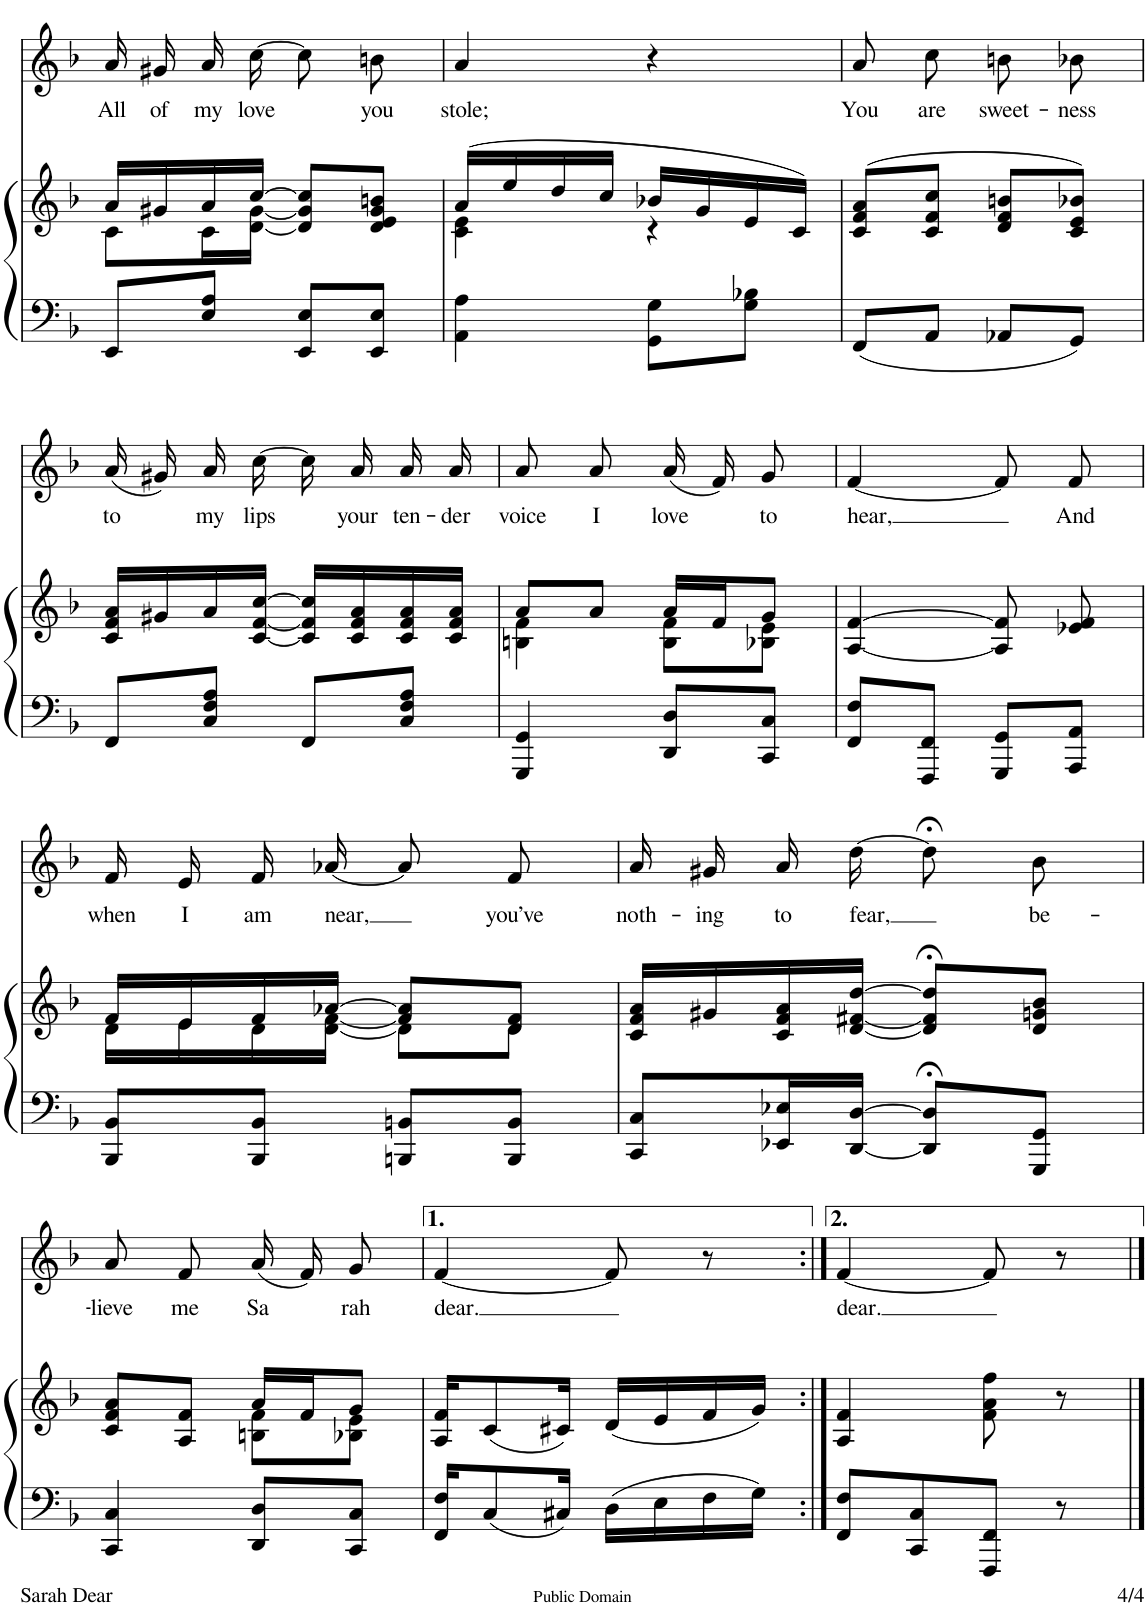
**kern	**kern	**kern	**text	**text
*part2	*part2	*part1	*part1	*part1
*staff3	*staff2	*staff1	*staff1	*staff1
*I"Piano	*	*I"Voice	*	*
*I'Pno	*	*	*	*
!!LO:PB:g=z
*clefF4	*clefG2	*clefG2	*	*
*k[b-]	*k[b-]	*k[b-]	*	*
*M2/4	*M2/4	*M2/4	*	*
=29	=29	=29	=29	=29
*	*^	*	*	*
!	!	!	!	!	!LO:LY:b
8EE/L	16a/LL	8c\L	16a\LL	.	All
!	!	!	!	!	!LO:LY:b
.	16g#X/	.	16g#X\J	.	of
!	!	!	!	!	!LO:LY:b
8E/ 8A/J	16a/	16c\L	16a\L	.	my
!	!	!	!	!	!LO:LY:b
.	[16cc/JJ	[16d\ [16g#\JJ	[16cc\JJ	.	love
8EE/ 8E/L	8d/] 8g#/] 8cc/]L	4ryy	8cc\L]	.	.
!	!	!	!	!	!LO:LY:b
8EE/ 8E/J	8d/ 8e/ 8g#/ 8bn/J	.	8bn\J	.	you
=30	=30	=30	=30	=30	=30
!	!	!	!	!	!LO:LY:b
4AA\ 4A\	(16a/LL	4c\ 4e\	4a/	.	stole;
.	16ee/	.	.	.	.
.	16dd/	.	.	.	.
.	16cc/JJ	.	.	.	.
8GG\ 8G\L	16b-X/LL	4r	4r	.	.
.	16g/	.	.	.	.
8G\ 8B-X\J	16e/	.	.	.	.
.	16c/JJ)	.	.	.	.
*	*v	*v	*	*	*
=31	=31	=31	=31	=31
!	!	!	!	!LO:LY:b
8FF/L	(>8c/ 8f/ 8a/L	8a\L	.	You
!	!	!	!	!LO:LY:b
8AA/J	8c/ 8f/ 8cc/J	8cc\J	.	are
!	!	!	!	!LO:LY:b
8AA-X/L	8d/ 8f/ 8bn/L	8bn\L	.	sweet-
!	!	!	!	!LO:LY:b
8GG/J	8c/ 8e/ 8b-X/J)	8b-X\J	.	-ness
!!LO:LB:g=z
=32	=32	=32	=32	=32
!	!	!	!	!LO:LY:b
8FF/L	16c/ 16f/ 16a/LL	(16a\LL	.	to
.	16g#X/	16g#X\J)	.	.
!	!	!	!	!LO:LY:b
8C/ 8F/ 8A/J	16a/	16a\L	.	my
!	!	!	!	!LO:LY:b
.	[16c/ [16f/ [16cc/JJ	[16cc\JJ	.	lips
8FF/L	16c/] 16f/] 16cc/]LL	16cc\LL]	.	.
!	!	!	!	!LO:LY:b
.	16c/ 16f/ 16a/	16a\J	.	your
!	!	!	!	!LO:LY:b
8C/ 8F/ 8A/J	16c/ 16f/ 16a/	16a\L	.	ten-
!	!	!	!	!LO:LY:b
.	16c/ 16f/ 16a/JJ	16a\JJ	.	-der
=33	=33	=33	=33	=33
*	*^	*	*	*
!	!	!	!	!	!LO:LY:b
4GGG/ 4GG/	8a/L	4Bn\ 4f\	8a/L	.	voice
!	!	!	!	!	!LO:LY:b
.	8a/J	.	8a/J	.	I
!	!	!	!	!	!LO:LY:b
8DD/ 8D/L	16a/LL	8B\ 8f\L	(16a/LL	.	love
.	16f/J	.	16f/J)	.	.
!	!	!	!	!	!LO:LY:b
8CC/ 8C/J	8g/J	8B-X\ 8e\J	8g/J	.	to
=34	=34	=34	=34	=34	=34
!	!	!	!	!	!LO:LY:b
*	*v	*v	*	*	*
8FF/ 8F/L	[4A/ [4f/	[4f/	.	hear,
8FFF/ 8FF/J	.	.	.	.
8GGG/ 8GG/L	8A/] 8f/]	8f/L]	.	.
!	!	!	!	!LO:LY:b
8AAA/ 8AA/J	8e-X/ 8f/	8f/J	.	And
!!LO:LB:g=z
=35	=35	=35	=35	=35
*	*^	*	*	*
!	!	!	!	!	!LO:LY:b
8BBB-/ 8BB-/L	16f/LL	16d\LL	16f/LL	.	when
!	!	!	!	!	!LO:LY:b
.	16e/	16e\	16e/J	.	I
!	!	!	!	!	!LO:LY:b
8BBB-/ 8BB-/J	16f/	16d\	16f/L	.	am
!	!	!	!	!	!LO:LY:b
.	[16a-X/JJ	[16d\ [16f\JJ	[16a-X/JJ	.	near,
8BBBn/ 8BBn/L	8f/] 8a-/]L	8d\L]	8a-/L]	.	.
!	!	!	!	!	!LO:LY:b
8BBB/ 8BB/J	8d/ 8f/J	8d\J	8f/J	.	you’ve
=36	=36	=36	=36	=36	=36
!	!	!	!	!	!LO:LY:b
*	*v	*v	*	*	*
8CC/ 8C/L	16c/ 16f/ 16a/LL	16a\LL	.	noth-
!	!	!	!	!LO:LY:b
.	16g#X/	16g#X\J	.	-ing
!	!	!	!	!LO:LY:b
16EE-X/ 16E-X/L	16c/ 16f/ 16a/	16a\L	.	to
!	!	!	!	!LO:LY:b
[16DD/ [16D/JJ	[16d/ [16f#X/ [16dd/JJ	[16dd\JJ	.	fear,
8DD/];< 8D/];<L	8d/];< 8f#/];< 8dd/];<L	8dd;<\L]	.	.
!	!	!	!	!LO:LY:b
8GGG/ 8GG/J	8d/ 8gn/ 8b-/J	8b-\J	.	be-
!!LO:LB:g=z
=37	=37	=37	=37	=37
*	*^	*	*	*
!	!	!	!	!	!LO:LY:b
4CC/ 4C/	8c/ 8f/ 8a/L	4ryy	8a/L	.	-lieve
!	!	!	!	!	!LO:LY:b
.	8A/ 8f/J	.	8f/J	.	me
!	!	!	!	!	!LO:LY:b
8DD/ 8D/L	16a/LL	8Bn\ 8f\L	(16a/LL	.	Sa
.	16f/J	.	16f/J)	.	.
!	!	!	!	!	!LO:LY:b
8CC/ 8C/J	8g/J	8B-X\ 8e\J	8g/J	.	rah
=38	=38	=38	=38	=38	=38
!	!	!	!	!	!LO:LY:b
*	*v	*v	*	*	*
16FF/ 16F/KL	16A/ 16f/KL	[4f/	.	dear.
8C/	(8c/	.	.	.
16C#X/Jk	16c#X/Jk)	.	.	.
16D\LL	(16d/LL	8f/]	.	.
16E\	16e/	.	.	.
16F\	16f/	8r	.	.
16G\JJ	16g/JJ)	.	.	.
=39:|!	=39:|!	=39:|!	=39:|!	=39:|!
!	!	!	!	!LO:LY:b
8FF/ 8F/L	4A/ 4f/	[4f/	.	dear.
8CC/ 8C/	.	.	.	.
8FFF/ 8FF/J	8f\ 8a\ 8ff\	8f/]	.	.
8r	8r	8r	.	.
==	==	==	==	==
*-	*-	*-	*-	*-
